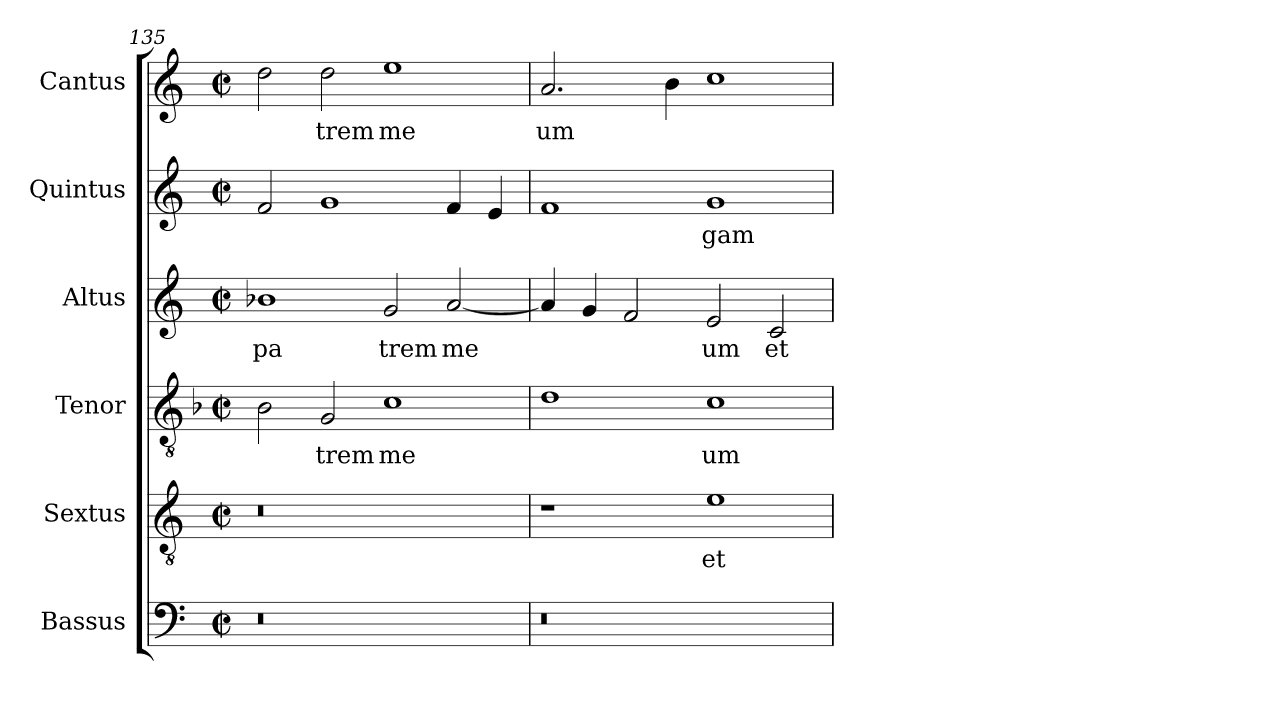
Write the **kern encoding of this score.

**kern	**kern	**text	**kern	**text	**kern	**text	**kern	**text	**kern	**text
*part6	*part5	*part5	*part4	*part4	*part3	*part3	*part2	*part2	*part1	*part1
*staff6	*staff5	*staff5	*staff4	*staff4	*staff3	*staff3	*staff2	*staff2	*staff1	*staff1
*I"Bassus	*I"Sextus	*	*I"Tenor	*	*I"Altus	*	*I"Quintus	*	*I"Cantus	*
*clefF4	*clefGv2	*	*clefGv2	*	*clefG2	*	*clefG2	*	*clefG2	*
*	*	*	*k[b-]	*	*k[]	*	*k[]	*	*	*
*	*	*	*F:	*	*C:	*	*C:	*	*	*
*M2/2	*M2/2	*	*M2/2	*	*M2/2	*	*M2/2	*	*M2/2	*
*met(c|)	*met(c|)	*	*met(c|)	*	*met(c|)	*	*met(c|)	*	*met(c|)	*
=135	=135	=135	=135	=135	=135	=135	=135	=135	=135	=135
!	!	!	!	!	!	!LO:LY:b:cj	!	!	!	!
0r	0r	.	2B-\	.	1b-	pa	2f/	.	2dd\	.
!	!	!	!	!LO:LY:b:cj	!	!	!	!	!	!LO:LY:b:cj
.	.	.	2G/	trem	.	.	1g	.	2dd\	trem
!	!	!	!	!LO:LY:b:cj	!	!LO:LY:b:cj	!	!	!	!LO:LY:b:cj
.	.	.	1c	me	2g/	trem	.	.	1ee	me
!	!	!	!	!	!	!LO:LY:b	!	!	!	!
.	.	.	.	.	[<2a/	me	4f/	.	.	.
.	.	.	.	.	.	.	4e/	.	.	.
=136	=136	=136	=136	=136	=136	=136	=136	=136	=136	=136
!	!	!	!	!	!	!	!	!	!	!LO:LY:b
0r	1r	.	1d	.	4a/]	.	1f	.	2.a/	um
.	.	.	.	.	4g/	.	.	.	.	.
.	.	.	.	.	2f/	.	.	.	.	.
.	.	.	.	.	.	.	.	.	4b\	.
!	!	!LO:LY:b:cj	!	!LO:LY:b:cj	!	!LO:LY:b:cj	!	!LO:LY:b:cj	!	!
.	1e	et	1c	um	2e/	um	1g	gam	1cc	.
!	!	!	!	!	!	!LO:LY:b:cj	!	!	!	!
.	.	.	.	.	2c/	et	.	.	.	.
=	=	=	=	=	=	=	=	=	=	=
*-	*-	*-	*-	*-	*-	*-	*-	*-	*-	*-
